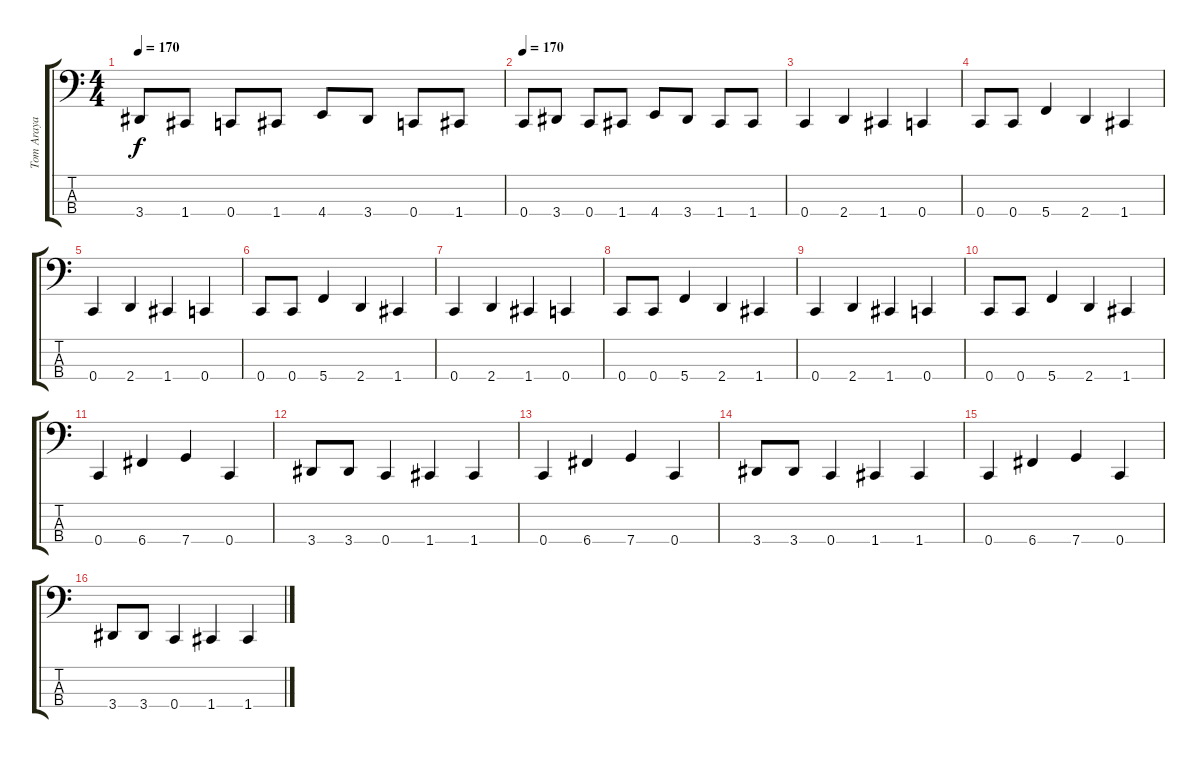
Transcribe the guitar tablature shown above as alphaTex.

\track ("Tom Araya" "Tom Araya") {instrument electricbasspick}
\staff {score tabs}
\tuning (Eb2 Bb1 F1 C1) {hide}
\ts (4 4)
\tempo 170
\clef f4
\ks c
3.4.8{dy f} 1.4.8 0.4.8 1.4.8 4.4.8 3.4.8 0.4.8 1.4.8 |
\tempo 170
0.4.8 3.4.8 0.4.8 1.4.8 4.4.8 3.4.8 1.4.8 1.4.8 |
0.4.4 2.4.4 1.4.4 0.4.4 |
0.4.8 0.4.8 5.4.4 2.4.4 1.4.4 |
0.4.4 2.4.4 1.4.4 0.4.4 |
0.4.8 0.4.8 5.4.4 2.4.4 1.4.4 |
0.4.4 2.4.4 1.4.4 0.4.4 |
0.4.8 0.4.8 5.4.4 2.4.4 1.4.4 |
0.4.4 2.4.4 1.4.4 0.4.4 |
0.4.8 0.4.8 5.4.4 2.4.4 1.4.4 |
0.4.4 6.4.4 7.4.4 0.4.4 |
3.4.8 3.4.8 0.4.4 1.4.4 1.4.4 |
0.4.4 6.4.4 7.4.4 0.4.4 |
3.4.8 3.4.8 0.4.4 1.4.4 1.4.4 |
0.4.4 6.4.4 7.4.4 0.4.4 |
3.4.8 3.4.8 0.4.4 1.4.4 1.4.4
